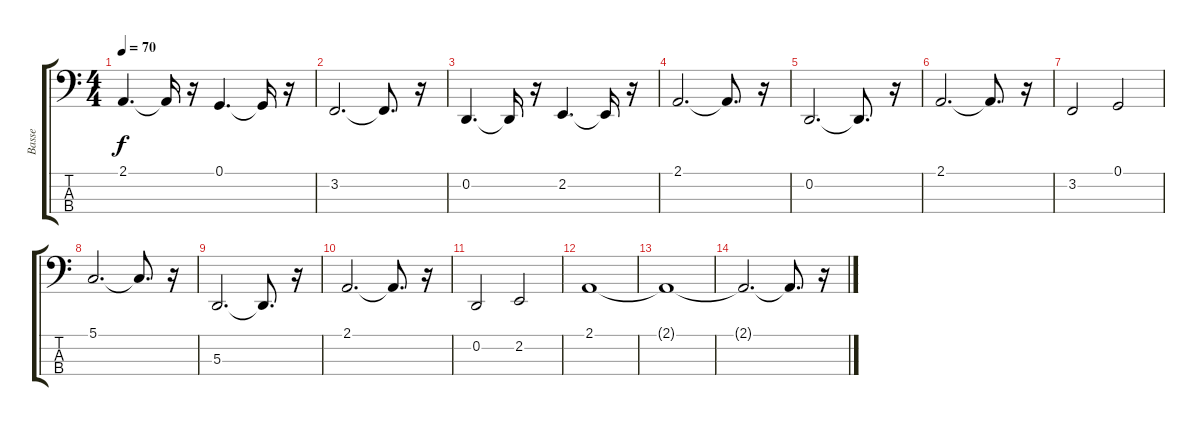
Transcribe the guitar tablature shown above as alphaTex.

\track ("Basse" "Basse") {instrument synthstrings1}
\staff {score tabs}
\tuning (G2 D2 A1 E1) {hide}
\ts (4 4)
\tempo 70
\clef f4
\ks c
2.1.4{d dy f} 2.1{t}.16 r.16 0.1.4{d} 0.1{t}.16 r.16 |
3.2.2{d} 3.2{t}.8{d} r.16 |
0.2.4{d} 0.2{t}.16 r.16 2.2.4{d} 2.2{t}.16 r.16 |
2.1.2{d} 2.1{t}.8{d} r.16 |
0.2.2{d} 0.2{t}.8{d} r.16 |
2.1.2{d} 2.1{t}.8{d} r.16 |
3.2.2 0.1.2 |
5.1.2{d} 5.1{t}.8{d} r.16 |
5.3.2{d} 5.3{t}.8{d} r.16 |
2.1.2{d} 2.1{t}.8{d} r.16 |
0.2.2 2.2.2 |
2.1.1 |
2.1{t}.1 |
2.1{t}.2{d} 2.1{t}.8{d} r.16
